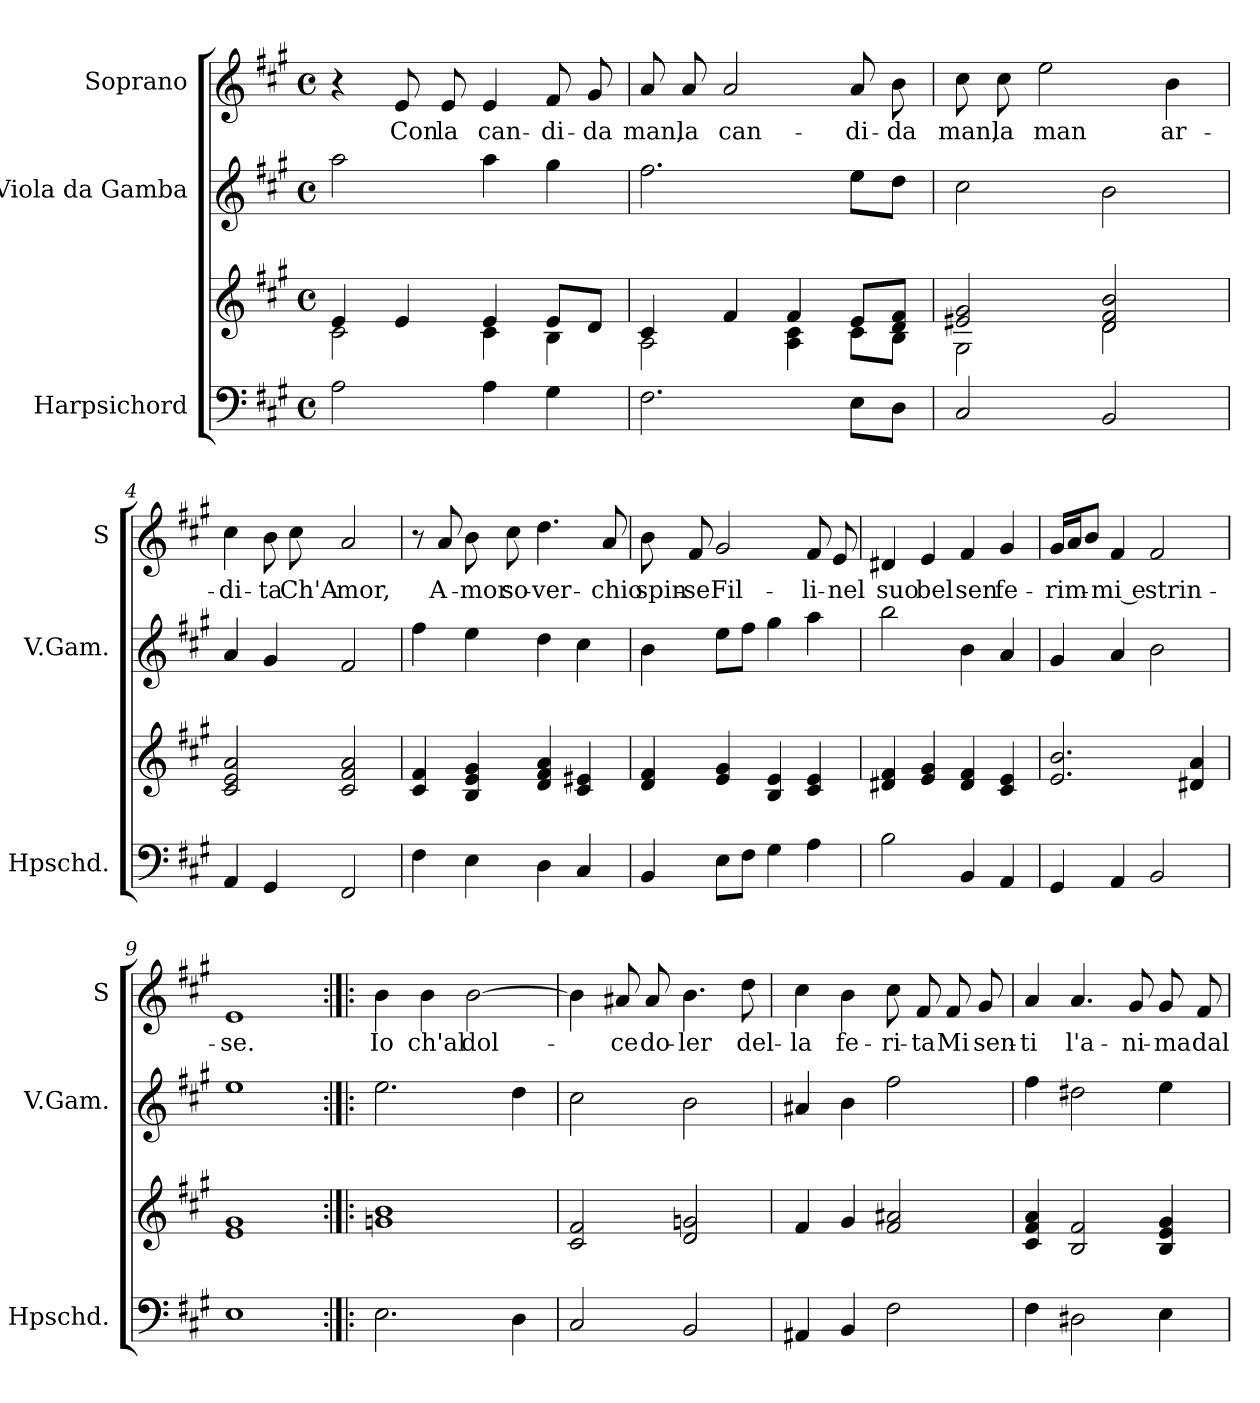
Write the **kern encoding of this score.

**kern	**kern	**kern	**kern	**text
*part3	*part3	*part2	*part1	*part1
*staff4	*staff3	*staff2	*staff1	*staff1
*I"Harpsichord	*	*I"Viola da Gamba	*I"Soprano	*
*I'Hpschd.	*	*I'V.Gam.	*I'S	*
*clefF4	*clefG2	*clefG2	*clefG2	*
*	*	*ITrd7c12	*	*
*k[f#c#g#]	*k[f#c#g#]	*k[f#c#g#]	*k[f#c#g#]	*
*A:	*A:	*A:	*A:	*
*M4/4	*M4/4	*M4/4	*M4/4	*
*met(c)	*met(c)	*met(c)	*met(c)	*
=1	=1	=1	=1	=1
*	*^	*	*	*
2A\	4e/	2c#\	2a\	4r	.
!	!	!	!	!	!LO:LY:b
.	4e/	.	.	8e/	Con
!	!	!	!	!	!LO:LY:b
.	.	.	.	8e/	la
!	!	!	!	!	!LO:LY:b
4A\	4e/	4c#\	4a\	4e/	can-
!	!	!	!	!	!LO:LY:b
4G#\	8e/L	4B\	4g#\	8f#/	-di-
!	!	!	!	!	!LO:LY:b
.	8d/J	.	.	8g#/	-da
=2	=2	=2	=2	=2	=2
!	!	!	!	!	!LO:LY:b
2.F#\	4c#/	2A\	2.f#\	8a/	man,
!	!	!	!	!	!LO:LY:b
.	.	.	.	8a/	la
!	!	!	!	!	!LO:LY:b
.	4f#/	.	.	2a/	can-
.	4f#/	4A\ 4c#\	.	.	.
!	!	!	!	!	!LO:LY:b
8E\L	8e/L	8c#\L	8e\L	8a/	-di-
!	!	!	!	!	!LO:LY:b
8D\J	8d/ 8f#/J	8B\J	8d\J	8b\	-da
=3	=3	=3	=3	=3	=3
!	!	!	!	!	!LO:LY:b
2C#/	2e#X/ 2g#/	2G#\	2c#\	8cc#\	man,
!	!	!	!	!	!LO:LY:b
.	.	.	.	8cc#\	la
!	!	!	!	!	!LO:LY:b
.	.	.	.	2ee\	man
2BB/	2d/ 2f#/ 2b/	2d\	2B\	.	.
!	!	!	!	!	!LO:LY:b
.	.	.	.	4b\	ar-
*	*v	*v	*	*	*
=4	=4	=4	=4	=4
!	!	!	!	!LO:LY:b
4AA/	2c#/ 2e/ 2a/	4A/	4cc#\	-di-
!	!	!	!	!LO:LY:b
4GG#/	.	4G#/	8b\	-ta
!	!	!	!	!LO:LY:b
.	.	.	8cc#\	Ch'A-
!	!	!	!	!LO:LY:b
2FF#/	2c#/ 2f#/ 2a/	2F#/	2a/	-mor,
!!LO:LB:g=z
=5	=5	=5	=5	=5
4F#\	4c#/ 4f#/	4f#\	8r	.
!	!	!	!	!LO:LY:b
.	.	.	8a/	A-
!	!	!	!	!LO:LY:b
4E\	4B/ 4e/ 4g#/	4e\	8b\	-mor
!	!	!	!	!LO:LY:b
.	.	.	8cc#\	so-
!	!	!	!	!LO:LY:b
4D\	4d/ 4f#/ 4a/	4d\	4.dd\	-ver-
4C#/	4c#/ 4e#X/	4c#\	.	.
!	!	!	!	!LO:LY:b
.	.	.	8a/	-chio
=6	=6	=6	=6	=6
!	!	!	!	!LO:LY:b
4BB/	4d/ 4f#/	4B\	8b\	spin-
!	!	!	!	!LO:LY:b
.	.	.	8f#/	-se
!	!	!	!	!LO:LY:b
8E\L	4e/ 4g#/	8e\L	2g#/	Fil-
8F#\J	.	8f#\J	.	.
4G#\	4B/ 4e/	4g#\	.	.
!	!	!	!	!LO:LY:b
4A\	4c#/ 4e/	4a\	8f#/	-li-
!	!	!	!	!LO:LY:b
.	.	.	8e/	-nel
=7	=7	=7	=7	=7
!	!	!	!	!LO:LY:b
2B\	4d#X/ 4f#/	2b\	4d#X/	suo
!	!	!	!	!LO:LY:b
.	4e/ 4g#/	.	4e/	bel
!	!	!	!	!LO:LY:b
4BB/	4d#/ 4f#/	4B\	4f#/	sen
!	!	!	!	!LO:LY:b
4AA/	4c#/ 4e/	4A/	4g#/	fe-
=8	=8	=8	=8	=8
!	!	!	!	!LO:LY:b
4GG#/	2.e/ 2.b/	4G#/	16g#/LL	-rim-
.	.	.	16a/J	.
.	.	.	8b/J	.
!	!	!	!	!LO:LY:b
4AA/	.	4A/	4f#/	-mi e
!	!	!	!	!LO:LY:b
2BB/	.	2B\	2f#/	strin-
.	4d#X/ 4a/	.	.	.
=9	=9	=9	=9	=9
!	!	!	!	!LO:LY:b
1E	1e 1g#	1e	1e	-se.
!!LO:LB:g=z
=10:|!|:	=10:|!|:	=10:|!|:	=10:|!|:	=10:|!|:
!	!	!	!	!LO:LY:b
2.E\	1gn 1b	2.e\	4b\	Io
!	!	!	!	!LO:LY:b
.	.	.	4b\	ch'al
!	!	!	!	!LO:LY:b
.	.	.	[2b\	dol-
4D\	.	4d\	.	.
=11	=11	=11	=11	=11
2C#/	2c#/ 2f#/	2c#\	4b\]	.
!	!	!	!	!LO:LY:b
.	.	.	8a#X/	-ce
!	!	!	!	!LO:LY:b
.	.	.	8a#/	do-
!	!	!	!	!LO:LY:b
2BB/	2d/ 2gn/	2B\	4.b\	-ler
!	!	!	!	!LO:LY:b
.	.	.	8dd\	del-
=12	=12	=12	=12	=12
!	!	!	!	!LO:LY:b
4AA#X/	4f#/	4A#X/	4cc#\	-la
!	!	!	!	!LO:LY:b
4BB/	4g#/	4B\	4b\	fe-
!	!	!	!	!LO:LY:b
2F#\	2f#/ 2a#X/	2f#\	8cc#\	-ri-
!	!	!	!	!LO:LY:b
.	.	.	8f#/	-ta
!	!	!	!	!LO:LY:b
.	.	.	8f#/	Mi
!	!	!	!	!LO:LY:b
.	.	.	8g#/	sen-
=13	=13	=13	=13	=13
!	!	!	!	!LO:LY:b
4F#\	4c#/ 4f#/ 4a/	4f#\	4a/	-ti
!	!	!	!	!LO:LY:b
2D#X\	2B/ 2f#/	2d#X\	4.a/	l'a-
!	!	!	!	!LO:LY:b
.	.	.	8g#/	-ni-
!	!	!	!	!LO:LY:b
4E\	4B/ 4e/ 4g#/	4e\	8g#/	-ma
!	!	!	!	!LO:LY:b
.	.	.	8f#/	dal
=	=	=	=	=
*-	*-	*-	*-	*-
